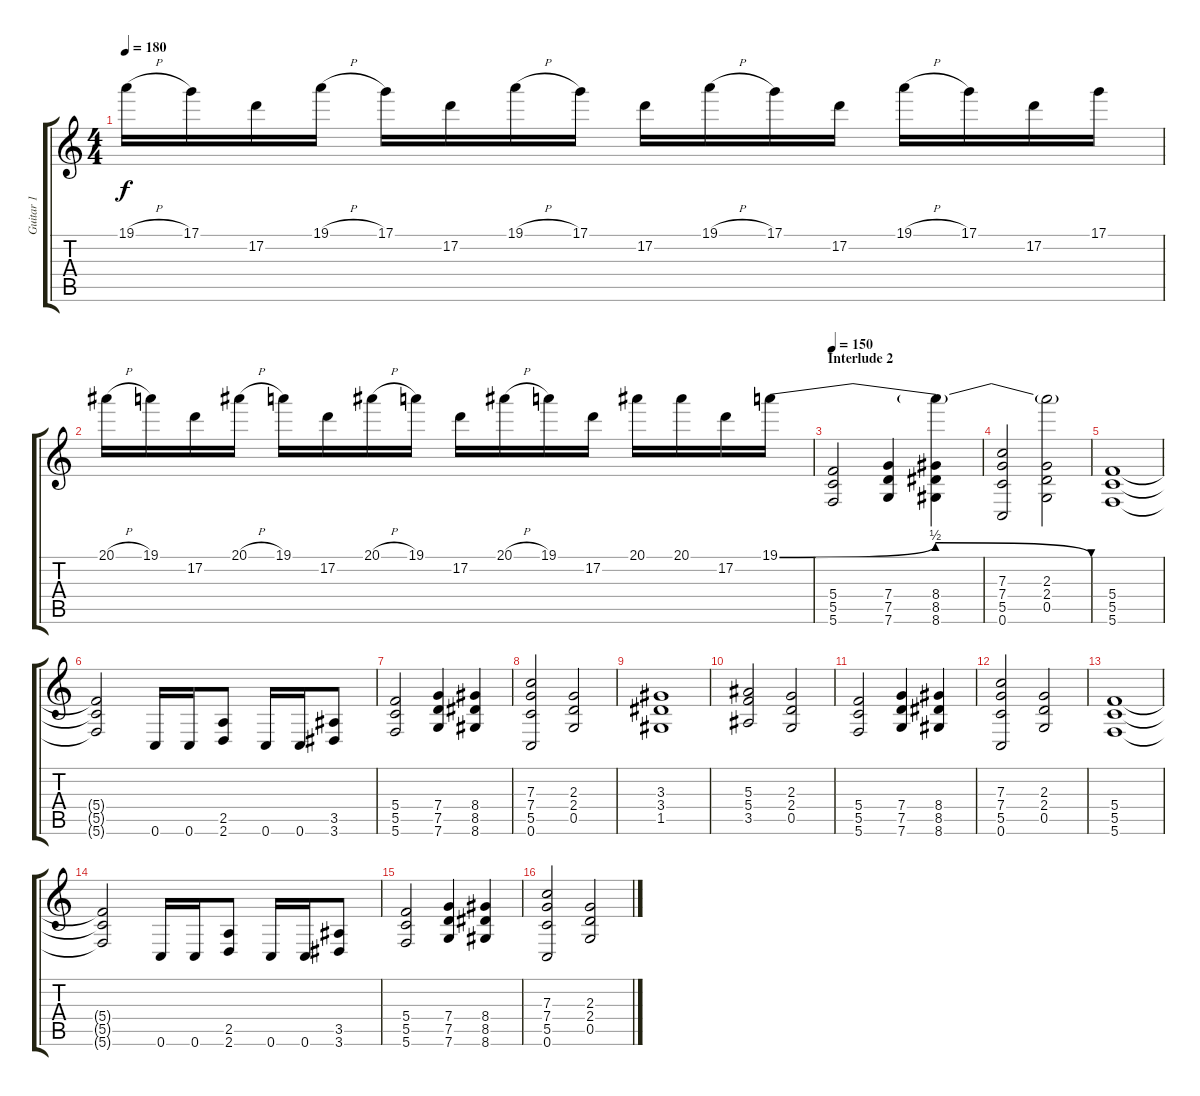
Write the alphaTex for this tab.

\track ("Guitar 1" "Guitar 1") {instrument distortionguitar}
\staff {score tabs}
\tuning (D4 A3 F3 C3 G2 C2) {hide}
\ts (4 4)
\tempo 180
\clef g2
\ks c
19.1{h}.16{dy f} 17.1.16 17.2.16 19.1{h}.16 17.1.16 17.2.16 19.1{h}.16 17.1.16 17.2.16 19.1{h}.16 17.1.16 17.2.16 19.1{h}.16 17.1.16 17.2.16 17.1.16 |
20.1{h}.16 19.1.16 17.2.16 20.1{h}.16 19.1.16 17.2.16 20.1{h}.16 19.1.16 17.2.16 20.1{h}.16 19.1.16 17.2.16 20.1.16 20.1.16 17.2.16 19.1{be (bendrelease 0 0 3 2 45 2 60 0)}.16 |
\section ("" "Interlude 2")
\tempo 150
(5.4 5.5 5.6).2{balance 0 instrument distortionguitar} (7.4 7.5 7.6).4 (19.1{t} 8.4 8.5 8.6).4 |
(7.3 7.4 5.5 0.6).2 (19.1{t} 2.3 2.4 0.5).2 |
(5.4 5.5 5.6).1 |
(5.4{t} 5.5{t} 5.6{t}).2 0.6.16 0.6.16 (2.5 2.6).8 0.6.16 0.6.16 (3.5 3.6).8 |
(5.4 5.5 5.6).2 (7.4 7.5 7.6).4 (8.4 8.5 8.6).4 |
(7.3 7.4 5.5 0.6).2 (2.3 2.4 0.5).2 |
(3.3 3.4 1.5).1 |
(5.3 5.4 3.5).2 (2.3 2.4 0.5).2 |
(5.4 5.5 5.6).2 (7.4 7.5 7.6).4 (8.4 8.5 8.6).4 |
(7.3 7.4 5.5 0.6).2 (2.3 2.4 0.5).2 |
(5.4 5.5 5.6).1 |
(5.4{t} 5.5{t} 5.6{t}).2 0.6.16 0.6.16 (2.5 2.6).8 0.6.16 0.6.16 (3.5 3.6).8 |
(5.4 5.5 5.6).2 (7.4 7.5 7.6).4 (8.4 8.5 8.6).4 |
(7.3 7.4 5.5 0.6).2 (2.3 2.4 0.5).2
